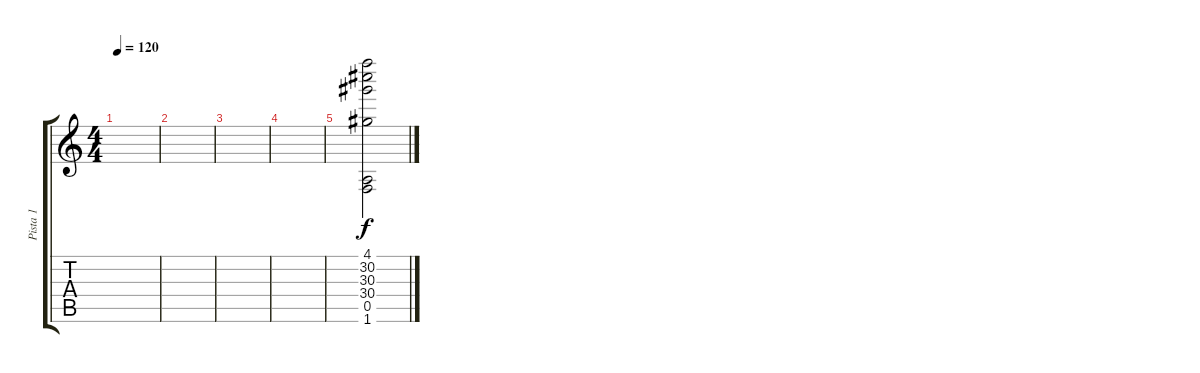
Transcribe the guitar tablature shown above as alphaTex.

\track ("Pista 1" "Pista 1") {instrument acousticguitarsteel}
\staff {score tabs}
\tuning (E4 B3 G3 D3 A2 E2) {hide}
\ts (4 4)
\tempo 120
\clef g2
\ks c
|
|
|
|
(4.1 30.2 30.3 30.4 0.5 1.6).2
